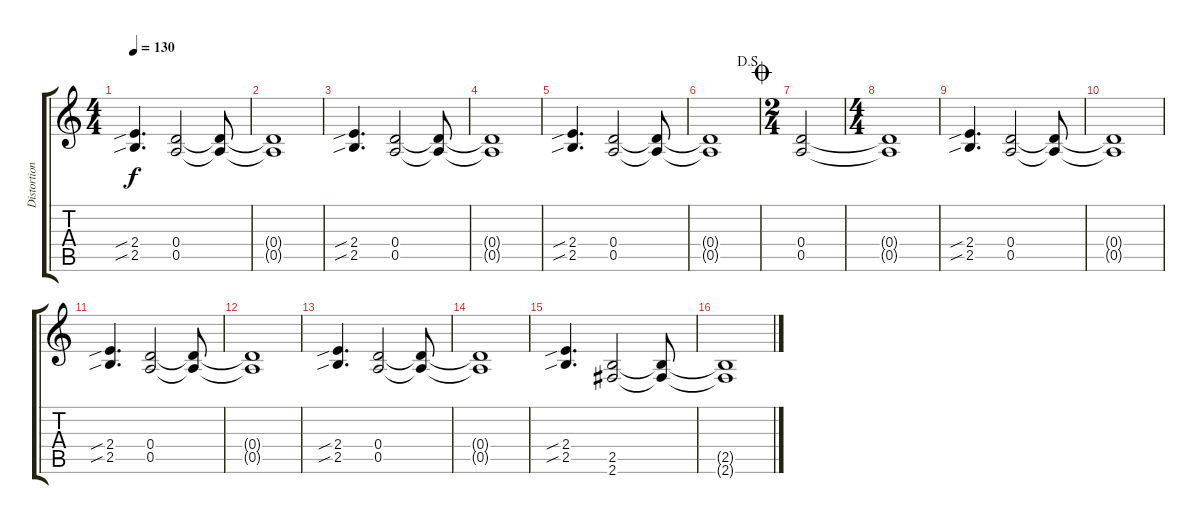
\track ("Distortion Guitar 2" "Distortion") {instrument distortionguitar}
\staff {score tabs}
\tuning (E4 B3 G3 D3 A2 E2) {hide}
\ts (4 4)
\tempo 130
\clef g2
\ks c
(2.4{sib} 2.5{sib}).4{d dy f} (0.4 0.5).2 (0.4{t} 0.5{t}).8 |
(0.4{t} 0.5{t}).1 |
(2.4{sib} 2.5{sib}).4{d} (0.4 0.5).2 (0.4{t} 0.5{t}).8 |
(0.4{t} 0.5{t}).1 |
(2.4{sib} 2.5{sib}).4{d} (0.4 0.5).2 (0.4{t} 0.5{t}).8 |
\jump dalsegno
(0.4{t} 0.5{t}).1 |
\ts (2 4)
\jump coda
(0.4 0.5).2 |
\ts (4 4)
(0.4{t} 0.5{t}).1 |
(2.4{sib} 2.5{sib}).4{d} (0.4 0.5).2 (0.4{t} 0.5{t}).8 |
(0.4{t} 0.5{t}).1 |
(2.4{sib} 2.5{sib}).4{d} (0.4 0.5).2 (0.4{t} 0.5{t}).8 |
(0.4{t} 0.5{t}).1 |
(2.4{sib} 2.5{sib}).4{d} (0.4 0.5).2 (0.4{t} 0.5{t}).8 |
(0.4{t} 0.5{t}).1 |
(2.4{sib} 2.5{sib}).4{d} (2.5 2.6).2 (2.5{t} 2.6{t}).8 |
(2.5{t} 2.6{t}).1
